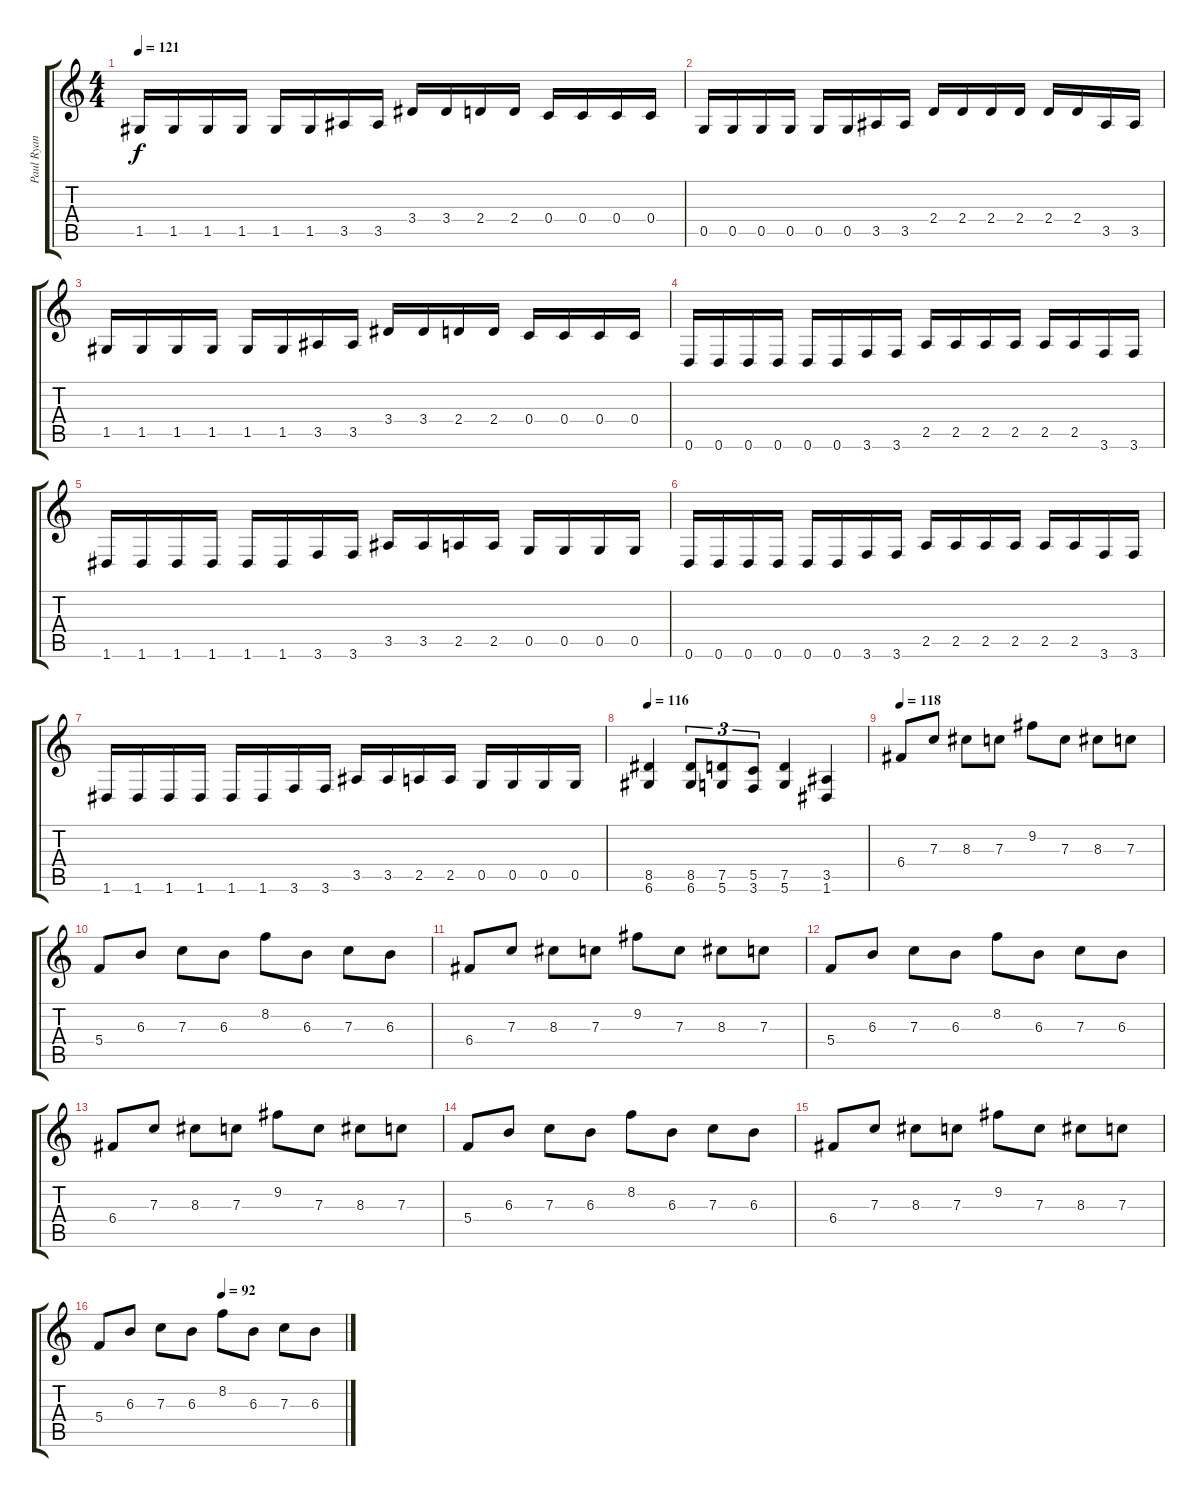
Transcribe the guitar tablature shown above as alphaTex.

\track ("Paul Ryan (Guitar)" "Paul Ryan ") {instrument distortionguitar}
\staff {score tabs}
\tuning (D4 A3 F3 C3 G2 D2) {hide}
\ts (4 4)
\tempo 121
\clef g2
\ks c
1.5.16{dy f} 1.5.16 1.5.16 1.5.16 1.5.16 1.5.16 3.5.16 3.5.16 3.4.16 3.4.16 2.4.16 2.4.16 0.4.16 0.4.16 0.4.16 0.4.16 |
0.5.16 0.5.16 0.5.16 0.5.16 0.5.16 0.5.16 3.5.16 3.5.16 2.4.16 2.4.16 2.4.16 2.4.16 2.4.16 2.4.16 3.5.16 3.5.16 |
1.5.16 1.5.16 1.5.16 1.5.16 1.5.16 1.5.16 3.5.16 3.5.16 3.4.16 3.4.16 2.4.16 2.4.16 0.4.16 0.4.16 0.4.16 0.4.16 |
0.6.16 0.6.16 0.6.16 0.6.16 0.6.16 0.6.16 3.6.16 3.6.16 2.5.16 2.5.16 2.5.16 2.5.16 2.5.16 2.5.16 3.6.16 3.6.16 |
1.6.16 1.6.16 1.6.16 1.6.16 1.6.16 1.6.16 3.6.16 3.6.16 3.5.16 3.5.16 2.5.16 2.5.16 0.5.16 0.5.16 0.5.16 0.5.16 |
0.6.16 0.6.16 0.6.16 0.6.16 0.6.16 0.6.16 3.6.16 3.6.16 2.5.16 2.5.16 2.5.16 2.5.16 2.5.16 2.5.16 3.6.16 3.6.16 |
1.6.16 1.6.16 1.6.16 1.6.16 1.6.16 1.6.16 3.6.16 3.6.16 3.5.16 3.5.16 2.5.16 2.5.16 0.5.16 0.5.16 0.5.16 0.5.16 |
\tempo 116
(8.5 6.6).4 (8.5 6.6).8{tu (3 2)} (7.5 5.6).8{tu (3 2)} (5.5 3.6).8{tu (3 2)} (7.5 5.6).4 (3.5 1.6).4 |
\tempo 118
6.4.8 7.3.8 8.3.8 7.3.8 9.2.8 7.3.8 8.3.8 7.3.8 |
5.4.8 6.3.8 7.3.8 6.3.8 8.2.8 6.3.8 7.3.8 6.3.8 |
6.4.8 7.3.8 8.3.8 7.3.8 9.2.8 7.3.8 8.3.8 7.3.8 |
5.4.8 6.3.8 7.3.8 6.3.8 8.2.8 6.3.8 7.3.8 6.3.8 |
6.4.8 7.3.8 8.3.8 7.3.8 9.2.8 7.3.8 8.3.8 7.3.8 |
5.4.8 6.3.8 7.3.8 6.3.8 8.2.8 6.3.8 7.3.8 6.3.8 |
6.4.8 7.3.8 8.3.8 7.3.8 9.2.8 7.3.8 8.3.8 7.3.8 |
\tempo (92 0.5)
5.4.8 6.3.8 7.3.8 6.3.8 8.2.8 6.3.8 7.3.8 6.3.8
